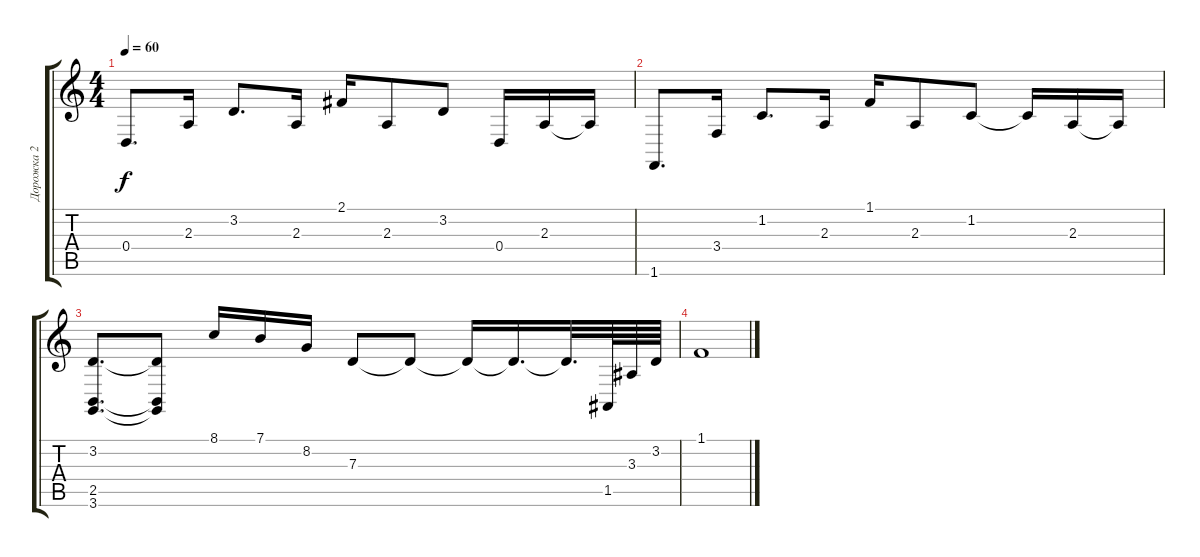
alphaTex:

\track ("Дорожка 2" "Дорожка 2") {instrument electricgrandpiano}
\staff {score tabs}
\tuning (E4 B3 G3 D3 A2 E2) {hide}
\ts (4 4)
\tempo 60
\clef g2
\ks c
0.4.8{d dy f} 2.3.16 3.2.8{d} 2.3.16 2.1.16 2.3.8 3.2.8 0.4.16 2.3.16 2.3{t}.16 |
1.6.8{d} 3.4.16 1.2.8{d} 2.3.16 1.1.16 2.3.8 1.2.8 1.2{t}.16 2.3.16 2.3{t}.16 |
(3.2 2.5 3.6).8{d} (3.2{t} 2.5{t} 3.6{t}).8 8.1.16 7.1.16 8.2.16 7.3.8 7.3{t}.8 7.3{t}.16 7.3{t}.16{d} 7.3{t}.32{d} 1.5.64 3.3.64 3.2.64 |
1.1.1
